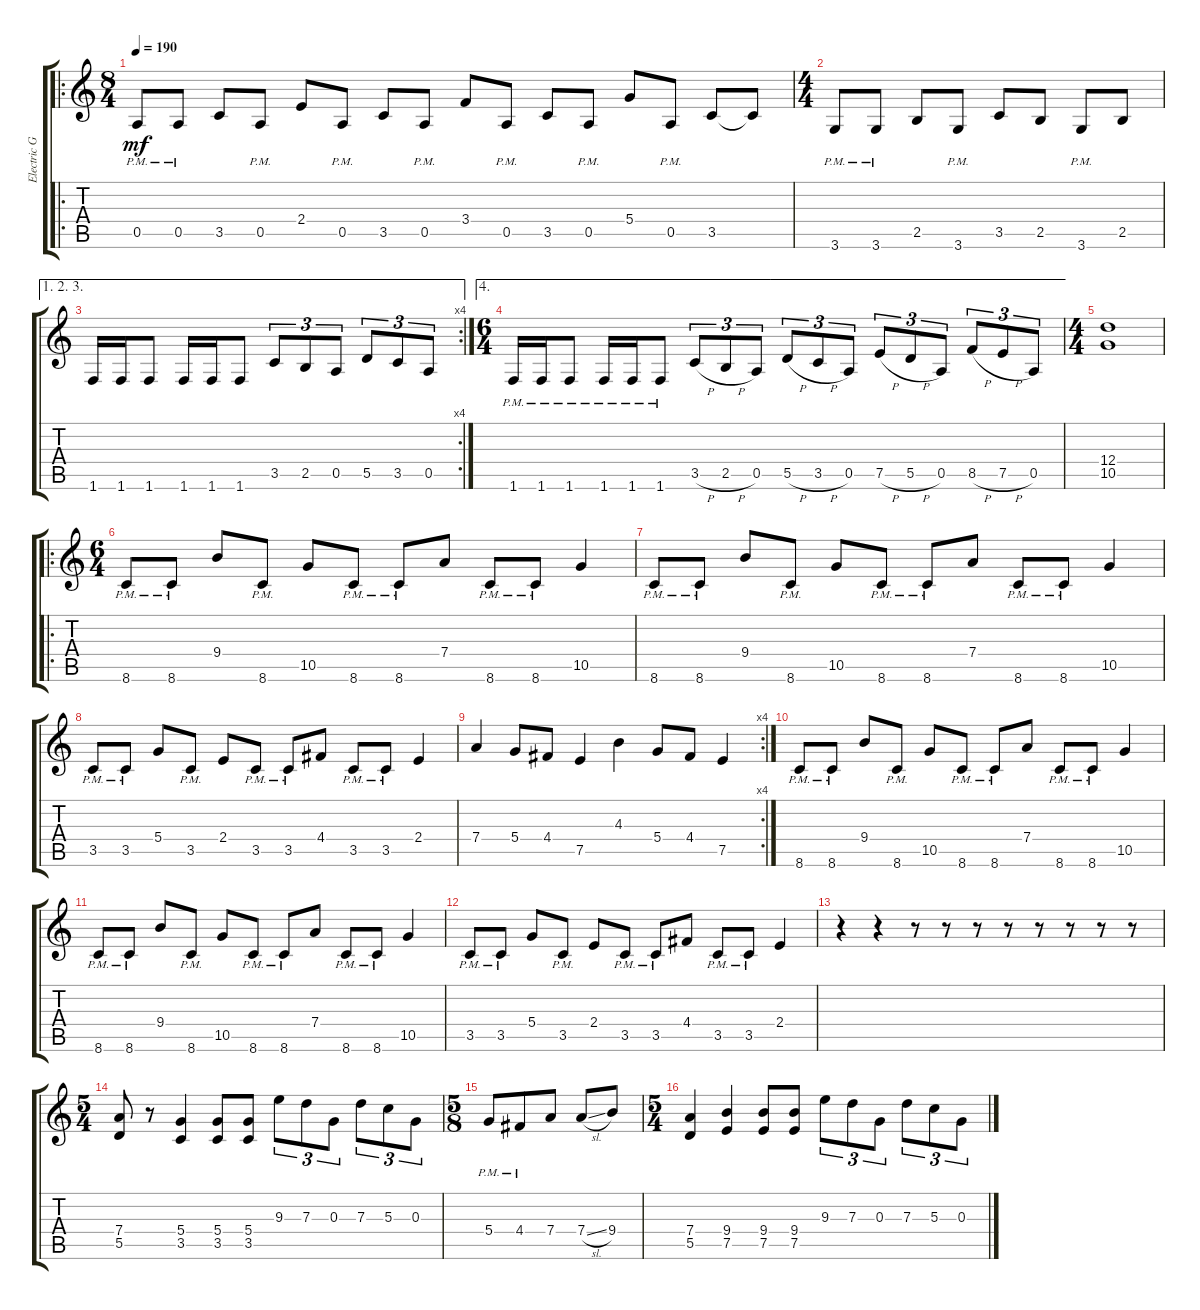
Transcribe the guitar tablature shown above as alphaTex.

\track ("Electric Guitar 1" "Electric G") {instrument distortionguitar}
\staff {score tabs}
\tuning (E4 B3 G3 D3 A2 E2) {hide}
\ro
\ts (8 4)
\tempo 190
\clef g2
\ks c
0.5{pm}.8{dy mf} 0.5{pm}.8 3.5.8 0.5{pm}.8 2.4.8 0.5{pm}.8 3.5.8 0.5{pm}.8 3.4.8 0.5{pm}.8 3.5.8 0.5{pm}.8 5.4.8 0.5{pm}.8 3.5.8 3.5{t}.8 |
\ts (4 4)
3.6{pm}.8 3.6{pm}.8 2.5.8 3.6{pm}.8 3.5.8 2.5.8 3.6{pm}.8 2.5.8 |
\ae (1 2 3)
\rc 4
1.6.16 1.6.16 1.6.8 1.6.16 1.6.16 1.6.8 3.5.8{tu (3 2)} 2.5.8{tu (3 2)} 0.5.8{tu (3 2)} 5.5.8{tu (3 2)} 3.5.8{tu (3 2)} 0.5.8{tu (3 2)} |
\ae 4
\ts (6 4)
1.6{pm}.16 1.6{pm}.16 1.6{pm}.8 1.6{pm}.16 1.6{pm}.16 1.6{pm}.8 3.5{h}.8{tu (3 2)} 2.5{h}.8{tu (3 2)} 0.5.8{tu (3 2)} 5.5{h}.8{tu (3 2)} 3.5{h}.8{tu (3 2)} 0.5.8{tu (3 2)} 7.5{h}.8{tu (3 2)} 5.5{h}.8{tu (3 2)} 0.5.8{tu (3 2)} 8.5{h}.8{tu (3 2)} 7.5{h}.8{tu (3 2)} 0.5.8{tu (3 2)} |
\ts (4 4)
(12.4 10.5).1 |
\ro
\ts (6 4)
8.6{pm}.8 8.6{pm}.8 9.4.8 8.6{pm}.8 10.5.8 8.6{pm}.8 8.6{pm}.8 7.4.8 8.6{pm}.8 8.6{pm}.8 10.5.4 |
8.6{pm}.8 8.6{pm}.8 9.4.8 8.6{pm}.8 10.5.8 8.6{pm}.8 8.6{pm}.8 7.4.8 8.6{pm}.8 8.6{pm}.8 10.5.4 |
3.5{pm}.8 3.5{pm}.8 5.4.8 3.5{pm}.8 2.4.8 3.5{pm}.8 3.5{pm}.8 4.4.8 3.5{pm}.8 3.5{pm}.8 2.4.4 |
\rc 4
7.4.4 5.4.8 4.4.8 7.5.4 4.3.4 5.4.8 4.4.8 7.5.4 |
8.6{pm}.8 8.6{pm}.8 9.4.8 8.6{pm}.8 10.5.8 8.6{pm}.8 8.6{pm}.8 7.4.8 8.6{pm}.8 8.6{pm}.8 10.5.4 |
8.6{pm}.8 8.6{pm}.8 9.4.8 8.6{pm}.8 10.5.8 8.6{pm}.8 8.6{pm}.8 7.4.8 8.6{pm}.8 8.6{pm}.8 10.5.4 |
3.5{pm}.8 3.5{pm}.8 5.4.8 3.5{pm}.8 2.4.8 3.5{pm}.8 3.5{pm}.8 4.4.8 3.5{pm}.8 3.5{pm}.8 2.4.4 |
r.4 r.4 r.8 r.8 r.8 r.8 r.8 r.8 r.8 r.8 |
\ts (5 4)
(7.4 5.5).8 r.8 (5.4 3.5).4 (5.4 3.5).8 (5.4 3.5).8 9.3.8{tu (3 2)} 7.3.8{tu (3 2)} 0.3.8{tu (3 2)} 7.3.8{tu (3 2)} 5.3.8{tu (3 2)} 0.3.8{tu (3 2)} |
\ts (5 8)
5.4{pm}.8 4.4{pm}.8 7.4.8 7.4{sl}.8 9.4.8 |
\ts (5 4)
(7.4 5.5).4 (9.4 7.5).4 (9.4 7.5).8 (9.4 7.5).8 9.3.8{tu (3 2)} 7.3.8{tu (3 2)} 0.3.8{tu (3 2)} 7.3.8{tu (3 2)} 5.3.8{tu (3 2)} 0.3.8{tu (3 2)}
